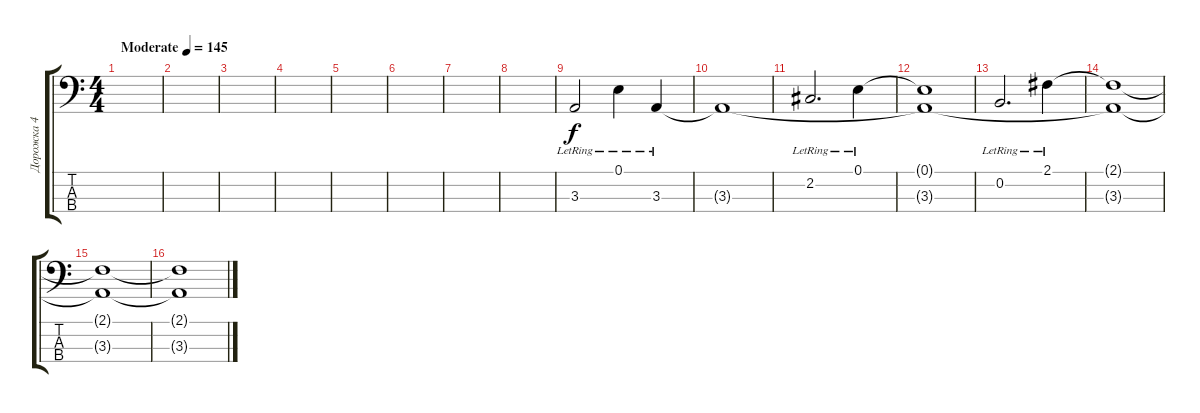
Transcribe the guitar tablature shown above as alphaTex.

\track ("Дорожка 4" "Дорожка 4") {instrument electricbassfinger}
\staff {score tabs}
\tuning (E2 B1 Gb1 B0) {hide}
\ts (4 4)
\tempo (145 "Moderate")
\clef f4
\ks c
|
|
|
|
|
|
|
|
3.3{lr}.2 0.1{lr}.4 3.3{lr}.4 |
3.3{t}.1 |
2.2{lr}.2{d} 0.1{lr}.4 |
(0.1{t} 3.3{t}).1 |
0.2{lr}.2{d} 2.1{lr}.4 |
(2.1{t} 3.3{t}).1 |
(2.1{t} 3.3{t}).1 |
(2.1{t} 3.3{t}).1
